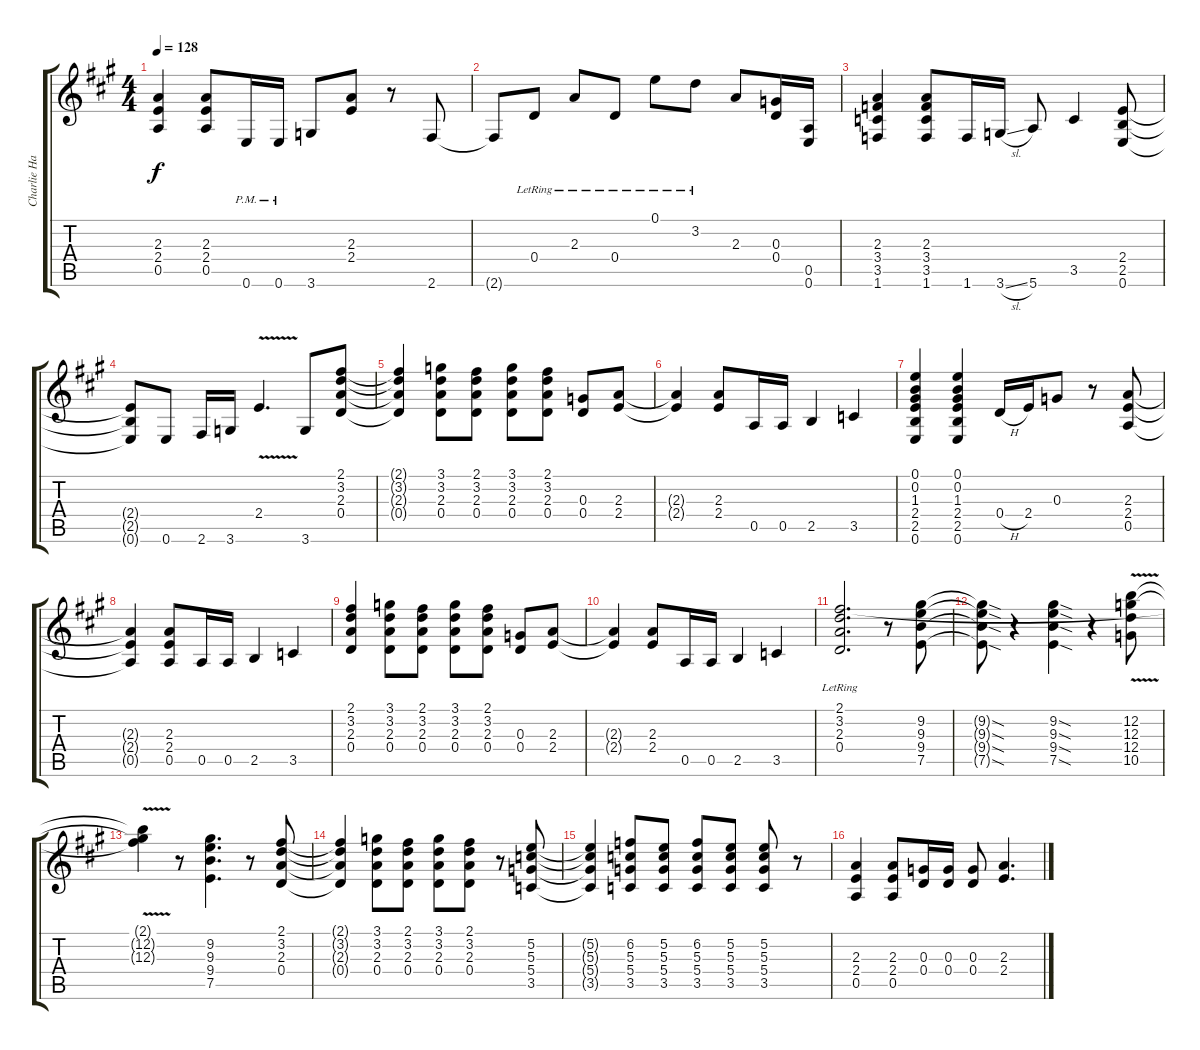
\track ("Charlie Hargrett Guitar" "Charlie Ha") {instrument overdrivenguitar}
\staff {score tabs}
\tuning (E4 B3 G3 D3 A2 E2) {hide}
\ts (4 4)
\tempo 128
\clef g2
\ks a
(2.3 2.4 0.5).4{dy f} (2.3 2.4 0.5).8 0.6{pm}.16 0.6{pm}.16 3.6.8 (2.3 2.4).8 r.8 2.6.8 |
2.6{t}.8 0.4{lr}.8 2.3{lr}.8 0.4{lr}.8 0.1{lr}.8 3.2{lr}.8 2.3.8 (0.3 0.4).16 (0.5 0.6).16 |
(2.3 3.4 3.5 1.6).4 (2.3 3.4 3.5 1.6).8 1.6.16 3.6{sl}.16 5.6.8 3.5.4 (2.4 2.5 0.6).8 |
(2.4{t} 2.5{t} 0.6{t}).8 0.6.8 2.6.16 3.6.16 2.4{v}.4{d} 3.6.8 (2.1 3.2 2.3 0.4).8 |
(2.1{t} 3.2{t} 2.3{t} 0.4{t}).4 (3.1 3.2 2.3 0.4).8 (2.1 3.2 2.3 0.4).8 (3.1 3.2 2.3 0.4).8 (2.1 3.2 2.3 0.4).8 (0.3 0.4).8 (2.3 2.4).8 |
(2.3{t} 2.4{t}).4 (2.3 2.4).8 0.5.16 0.5.16 2.5.4 3.5.4 |
(0.1 0.2 1.3 2.4 2.5 0.6).4 (0.1 0.2 1.3 2.4 2.5 0.6).4 0.4{h}.16 2.4.16 0.3.8 r.8 (2.3 2.4 0.5).8 |
(2.3{t} 2.4{t} 0.5{t}).4 (2.3 2.4 0.5).8 0.5.16 0.5.16 2.5.4 3.5.4 |
(2.1 3.2 2.3 0.4).4 (3.1 3.2 2.3 0.4).8 (2.1 3.2 2.3 0.4).8 (3.1 3.2 2.3 0.4).8 (2.1 3.2 2.3 0.4).8 (0.3 0.4).8 (2.3 2.4).8 |
(2.3{t} 2.4{t}).4 (2.3 2.4).8 0.5.16 0.5.16 2.5.4 3.5.4 |
(2.1{lr} 3.2 2.3 0.4).2{d} r.8 (9.2 9.3 9.4 7.5).8 |
(9.2{sod t} 9.3{sod t} 9.4{sod t} 7.5{sod t}).8 r.4 (9.2{sod} 9.3{sod} 9.4{sod} 7.5{sod}).4 r.4 (12.2{v} 12.3 12.4 10.5).8 |
(2.1{t} 12.2{t} 12.3{t}).4 r.8 (9.2 9.3 9.4 7.5).4{d} r.8 (2.1 3.2 2.3 0.4).8 |
(2.1{t} 3.2{t} 2.3{t} 0.4{t}).4 (3.1 3.2 2.3 0.4).8 (2.1 3.2 2.3 0.4).8 (3.1 3.2 2.3 0.4).8 (2.1 3.2 2.3 0.4).8 r.8 (5.2 5.3 5.4 3.5).8 |
(5.2{t} 5.3{t} 5.4{t} 3.5{t}).4 (6.2 5.3 5.4 3.5).8 (5.2 5.3 5.4 3.5).8 (6.2 5.3 5.4 3.5).8 (5.2 5.3 5.4 3.5).8 (5.2 5.3 5.4 3.5).8 r.8 |
(2.3 2.4 0.5).4 (2.3 2.4 0.5).8 (0.3 0.4).16 (0.3 0.4).16 (0.3 0.4).8 (2.3 2.4).4{d}
